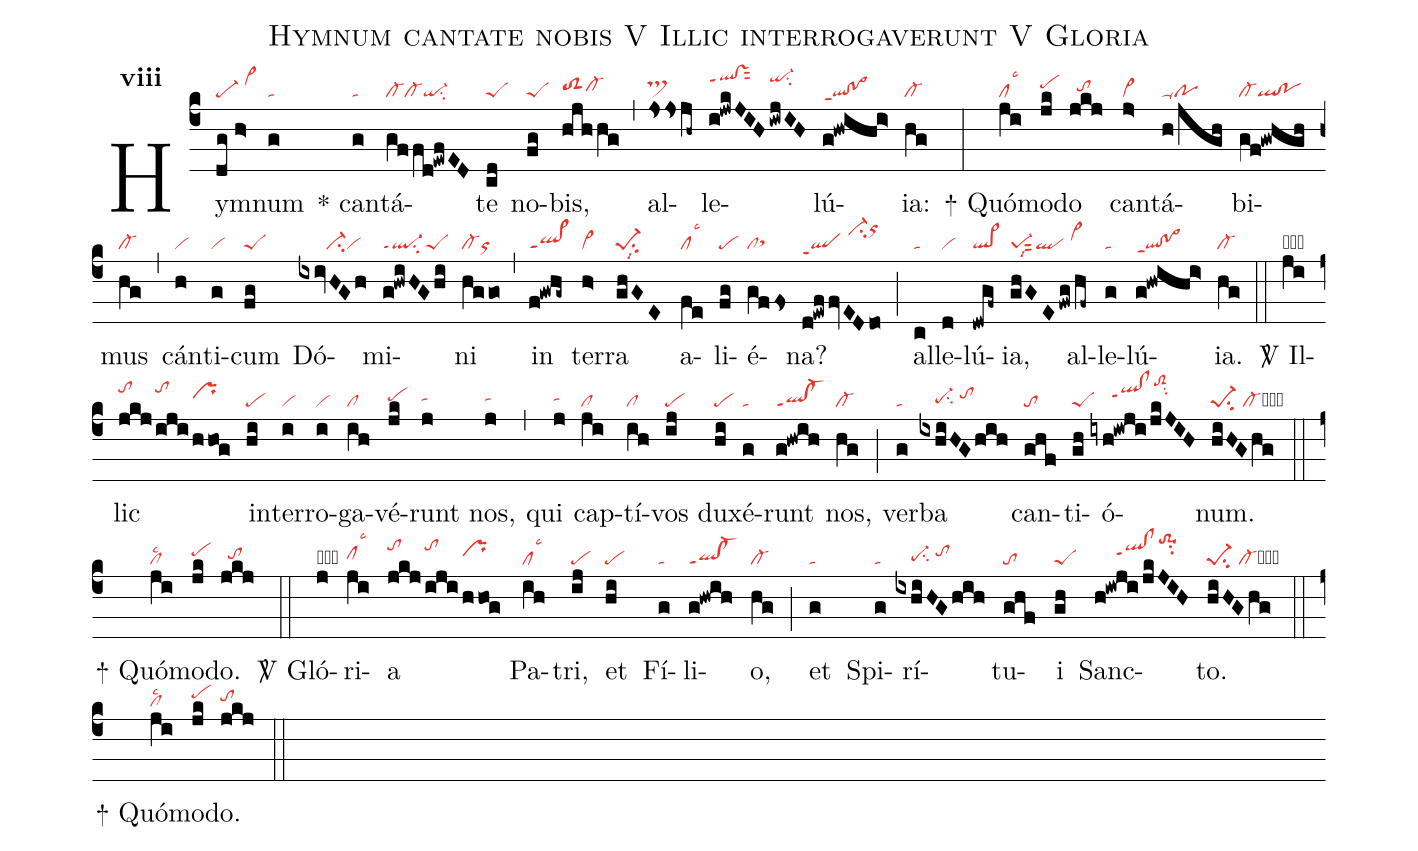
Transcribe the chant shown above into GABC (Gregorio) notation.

name:Hymnum cantate nobis V Illic interrogaverunt V Gloria;
office-part:re;
mode:8;
nabc-lines:1;
%%
initial-style: 1;
name:Hymnum cantate nobis;
mode: 8;
office-part: Responsorium;
annotation: Resp.;
annotation: viii;
nabc-lines:1;
%%
(c4) Hym(dg//h>|pe-/vi>hj)num(g|ta) <sp>*</sp> can(g|ta)tá(gffd!ewfED|cl-cl-qi-su2)te(cd|peS) no(fg|peS)bis,(hjh/hg|toS2hhcl-hh) (,) al(jsjsjh~|ts>hi)le(i!jwkJIH|qlhk!vshkppt1sut2|iwjIH|qi-hksu2)lú(g!hwihi>|ql!po>ppt1)ia:(hg|cl-) (:)

<sp>+</sp> Quó(ji|cllsc3)mo(jk|pehi)do(jkj|//tohh) can(j>|vi>)tá(h/jgh|poppu1)bi(gf!gwhgh|cl-ql!po)mus(hg|cl-) (,) cán(h|vi)ti(g|vi)cum(fg|peS) Dó(ixivHGh|///////ci-vi)mi(g!hwiHG/hi|ql-ppt1su2peS)ni(hggo|cl-or) (,) in(f!gwhg~|ql>ppt1) ter(h>|vi>)ra(ghGE|pe-1su2lsi8) a(fe|cllsc3)li(fg|pe)é(gffs|clsthh)na?(d!ewffvEDdo|qlhdppt1/ci-hkorhl) (;) al(c|ta)le(d|vi)lú(dwgf~|ql>)ia, ~~~al(ghGE/fwg/hf~|pe-1sut2lsi8ql/vi>hi)le(g|ta)lú(g!hwihi>|ql!po>ppt1)ia.(hg|cl-) (::)

<sp>V/</sp> Il(ji|obclhh)lic(jkj|tohk|iji|tohk|hhog|prhi) in(hi|pe)ter(i|vi)ro(i|vi)ga(ih|cl)vé(jk|pehh)runt(j|tahh) nos,(j|tahh) (,) qui(j|tahh) cap(ji|cl)tí(ih|cl)vos(ij|pe) du(hi|pe)xé(g|ta)runt(g!hwih|ql!cl-ppt1) nos,(hg|cl-) (;) ver(g|ta)ba(ixhiHGhih|////pe-hgsu2/tohi) can(ghf|to)ti(gh|peS)ó(iyh!iwji/jkJIH|/////qlhi!clhippt1toS2hmsu2)num.(hiHGhg|pe-1su2/cl-cb) (::)

<sp>+</sp> Quó(ji|cllsc2)mo(jk|pehi)do.(jkj|//tohh) (::)

<sp>V/</sp> Gló(j|obvihh)ri(ji|clhhlsc3)a(jkj|tohk|iji|tohk|hhog|prhi) Pa(ih|cllsc3)tri,(ij|pe) et(hi|pe) Fí(g|ta)li(g!hwih|ql!cl-ppt1)o,(hg|cl-) (;) et(g|ta) Spi(g|ta)rí(ixhiHG/hih|////pe-hgsu2/tohi)tu(ghf|to)i(gh|peS) Sanc(h!iwji/jkJIH|/////qlhi!clhippt1to-1hmsu2)to.(hiHGhg|pe-1su2/cl-cb) (::)

<sp>+</sp> Quó(ji|cllsc2)mo(jk|pehi)do.(jkj|tohh) (::)
